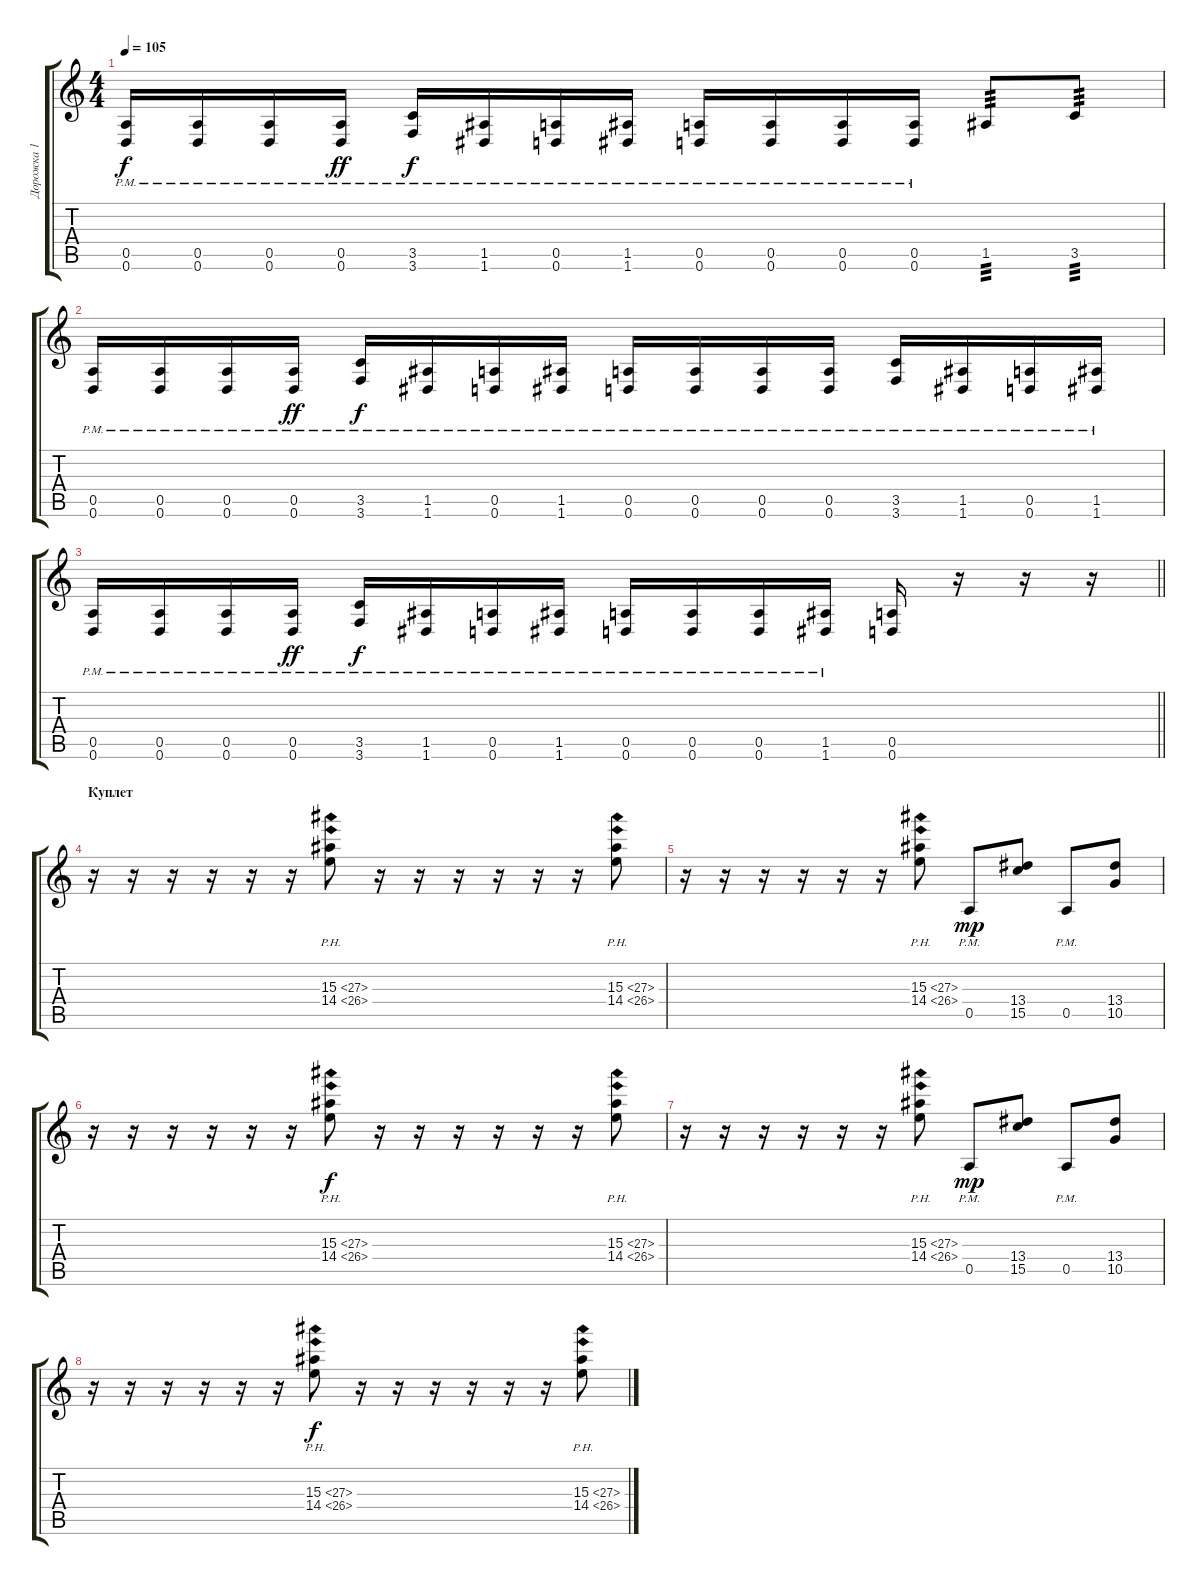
\track ("Дорожка 1" "Дорожка 1") {instrument distortionguitar}
\staff {score tabs}
\tuning (E4 B3 G3 D3 A2 D2) {hide}
\ts (4 4)
\tempo 105
\clef g2
\ks c
(0.5{pm} 0.6{pm}).16{dy f} (0.5{pm} 0.6{pm}).16 (0.5{pm} 0.6{pm}).16 (0.5{pm} 0.6{pm}).16{dy ff} (3.5{pm} 3.6{pm}).16{dy f} (1.5{pm} 1.6{pm}).16 (0.5{pm} 0.6{pm}).16 (1.5{pm} 1.6{pm}).16 (0.5{pm} 0.6{pm}).16 (0.5{pm} 0.6{pm}).16 (0.5{pm} 0.6{pm}).16 (0.5{pm} 0.6{pm}).16 1.5.8{tp 3} 3.5.8{tp 3} |
(0.5{pm} 0.6{pm}).16 (0.5{pm} 0.6{pm}).16 (0.5{pm} 0.6{pm}).16 (0.5{pm} 0.6{pm}).16{dy ff} (3.5{pm} 3.6{pm}).16{dy f} (1.5{pm} 1.6{pm}).16 (0.5{pm} 0.6{pm}).16 (1.5{pm} 1.6{pm}).16 (0.5{pm} 0.6{pm}).16 (0.5{pm} 0.6{pm}).16 (0.5{pm} 0.6{pm}).16 (0.5{pm} 0.6{pm}).16 (3.5{pm} 3.6{pm}).16 (1.5{pm} 1.6{pm}).16 (0.5{pm} 0.6{pm}).16 (1.5{pm} 1.6{pm}).16 |
\barLineRight lightlight
(0.5{pm} 0.6{pm}).16 (0.5{pm} 0.6{pm}).16 (0.5{pm} 0.6{pm}).16 (0.5{pm} 0.6{pm}).16{dy ff} (3.5{pm} 3.6{pm}).16{dy f} (1.5{pm} 1.6{pm}).16 (0.5{pm} 0.6{pm}).16 (1.5{pm} 1.6{pm}).16 (0.5{pm} 0.6{pm}).16 (0.5{pm} 0.6{pm}).16 (0.5{pm} 0.6{pm}).16 (1.5{pm} 1.6{pm}).16 (0.5 0.6).16 r.16 r.16 r.16 |
\section ("" "Куплет")
r.16 r.16 r.16 r.16 r.16 r.16 (15.3{ph 12} 14.4{ph 12}).8 r.16 r.16 r.16 r.16 r.16 r.16 (15.3{ph 12} 14.4{ph 12}).8 |
r.16 r.16 r.16 r.16 r.16 r.16 (15.3{ph 12} 14.4{ph 12}).8 0.5{pm}.8{dy mp} (13.4 15.5).8 0.5{pm}.8 (13.4 10.5).8 |
r.16 r.16 r.16 r.16 r.16 r.16 (15.3{ph 12} 14.4{ph 12}).8{dy f} r.16 r.16 r.16 r.16 r.16 r.16 (15.3{ph 12} 14.4{ph 12}).8 |
r.16 r.16 r.16 r.16 r.16 r.16 (15.3{ph 12} 14.4{ph 12}).8 0.5{pm}.8{dy mp} (13.4 15.5).8 0.5{pm}.8 (13.4 10.5).8 |
r.16 r.16 r.16 r.16 r.16 r.16 (15.3{ph 12} 14.4{ph 12}).8{dy f} r.16 r.16 r.16 r.16 r.16 r.16 (15.3{ph 12} 14.4{ph 12}).8
